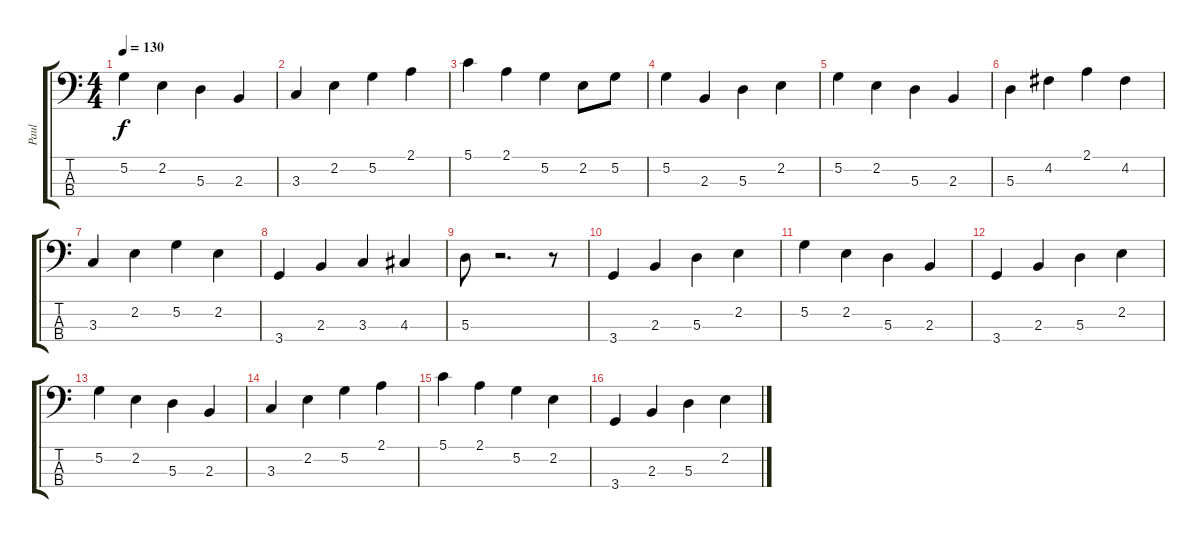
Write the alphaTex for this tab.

\track ("Paul" "Paul") {instrument electricbassfinger}
\staff {score tabs}
\tuning (G2 D2 A1 E1) {hide}
\ts (4 4)
\tempo 130
\clef f4
\ks c
5.2.4{dy f} 2.2.4 5.3.4 2.3.4 |
3.3.4 2.2.4 5.2.4 2.1.4 |
5.1.4 2.1.4 5.2.4 2.2.8 5.2.8 |
5.2.4 2.3.4 5.3.4 2.2.4 |
5.2.4 2.2.4 5.3.4 2.3.4 |
5.3.4 4.2.4 2.1.4 4.2.4 |
3.3.4 2.2.4 5.2.4 2.2.4 |
3.4.4 2.3.4 3.3.4 4.3.4 |
5.3.8 r.2{d} r.8 |
3.4.4 2.3.4 5.3.4 2.2.4 |
5.2.4 2.2.4 5.3.4 2.3.4 |
3.4.4 2.3.4 5.3.4 2.2.4 |
5.2.4 2.2.4 5.3.4 2.3.4 |
3.3.4 2.2.4 5.2.4 2.1.4 |
5.1.4 2.1.4 5.2.4 2.2.4 |
3.4.4 2.3.4 5.3.4 2.2.4
